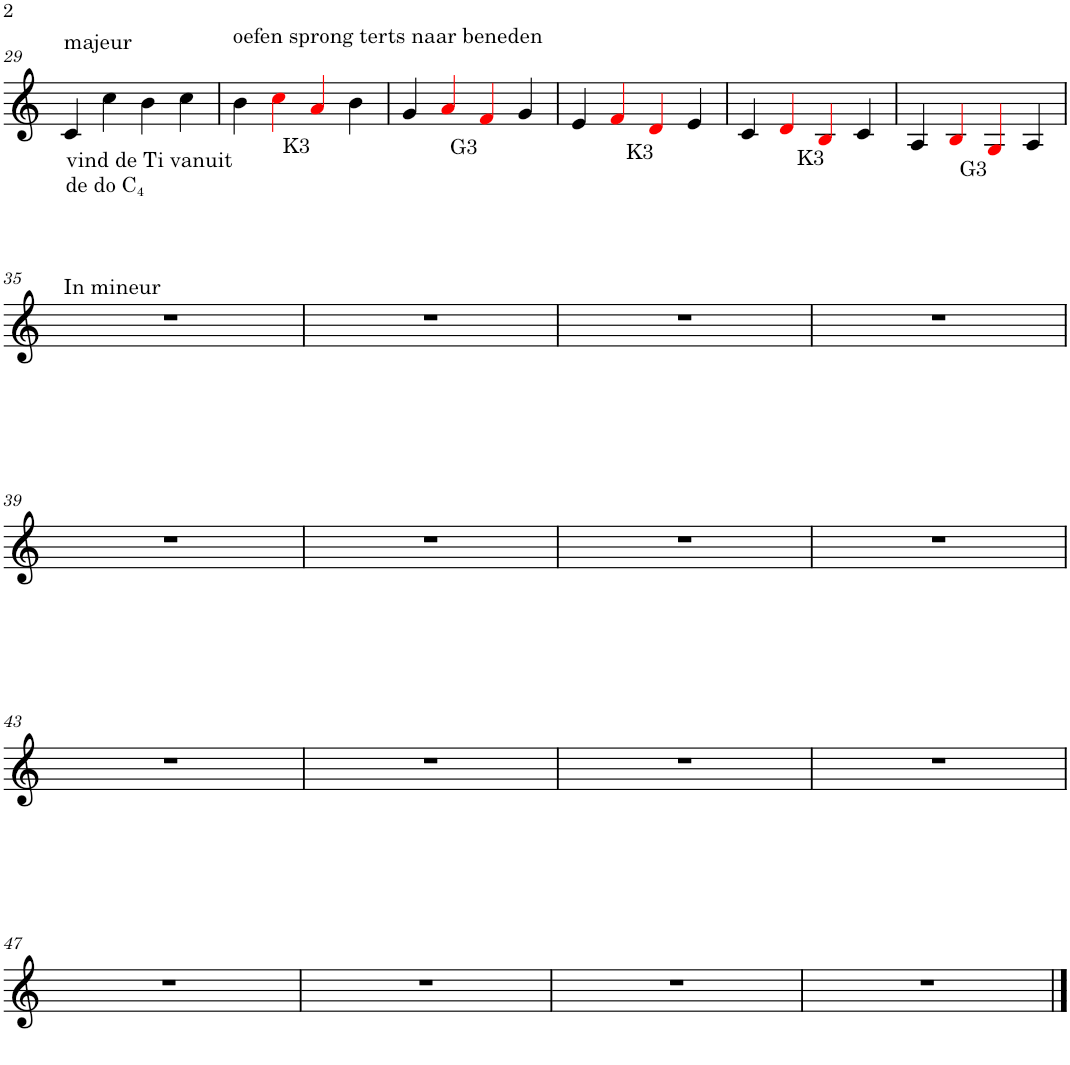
**kern
*part1
*staff1
*I"Piano
*I'Pno.
!!LO:PB:g=z
*clefG2
*k[]
*M4/4
=29
!LO:TX:a:t=majeur
4c/
4cc\
!LO:TX:b:t=vind de Ti vanuit
!LO:TX:b:t=de do C
!LO:TX:b:t=4
4b\
4cc\
=30
!LO:TX:a:t=oefen sprong terts naar beneden
4b\
!LO:TX:b:t=K3
4cci\
4ai/
4b\
=31
4g/
!LO:TX:b:t=G3
4ai/
4fi/
4g/
=32
4e/
!LO:TX:b:t=K3
4fi/
4di/
4e/
=33
4c/
!LO:TX:b:t=K3
4di/
4Bi/
4c/
=34
4A/
!LO:TX:b:t=G3
4Bi/
4Gi/
4A/
!!LO:LB:g=z
=35
!LO:TX:a:t=In mineur
1r
=36
1r
=37
1r
=38
1r
!!LO:LB:g=z
=39
1r
=40
1r
=41
1r
=42
1r
!!LO:LB:g=z
=43
1r
=44
1r
=45
1r
=46
1r
!!LO:LB:g=z
=47
1r
=48
1r
=49
1r
=50
1r
==
*-
